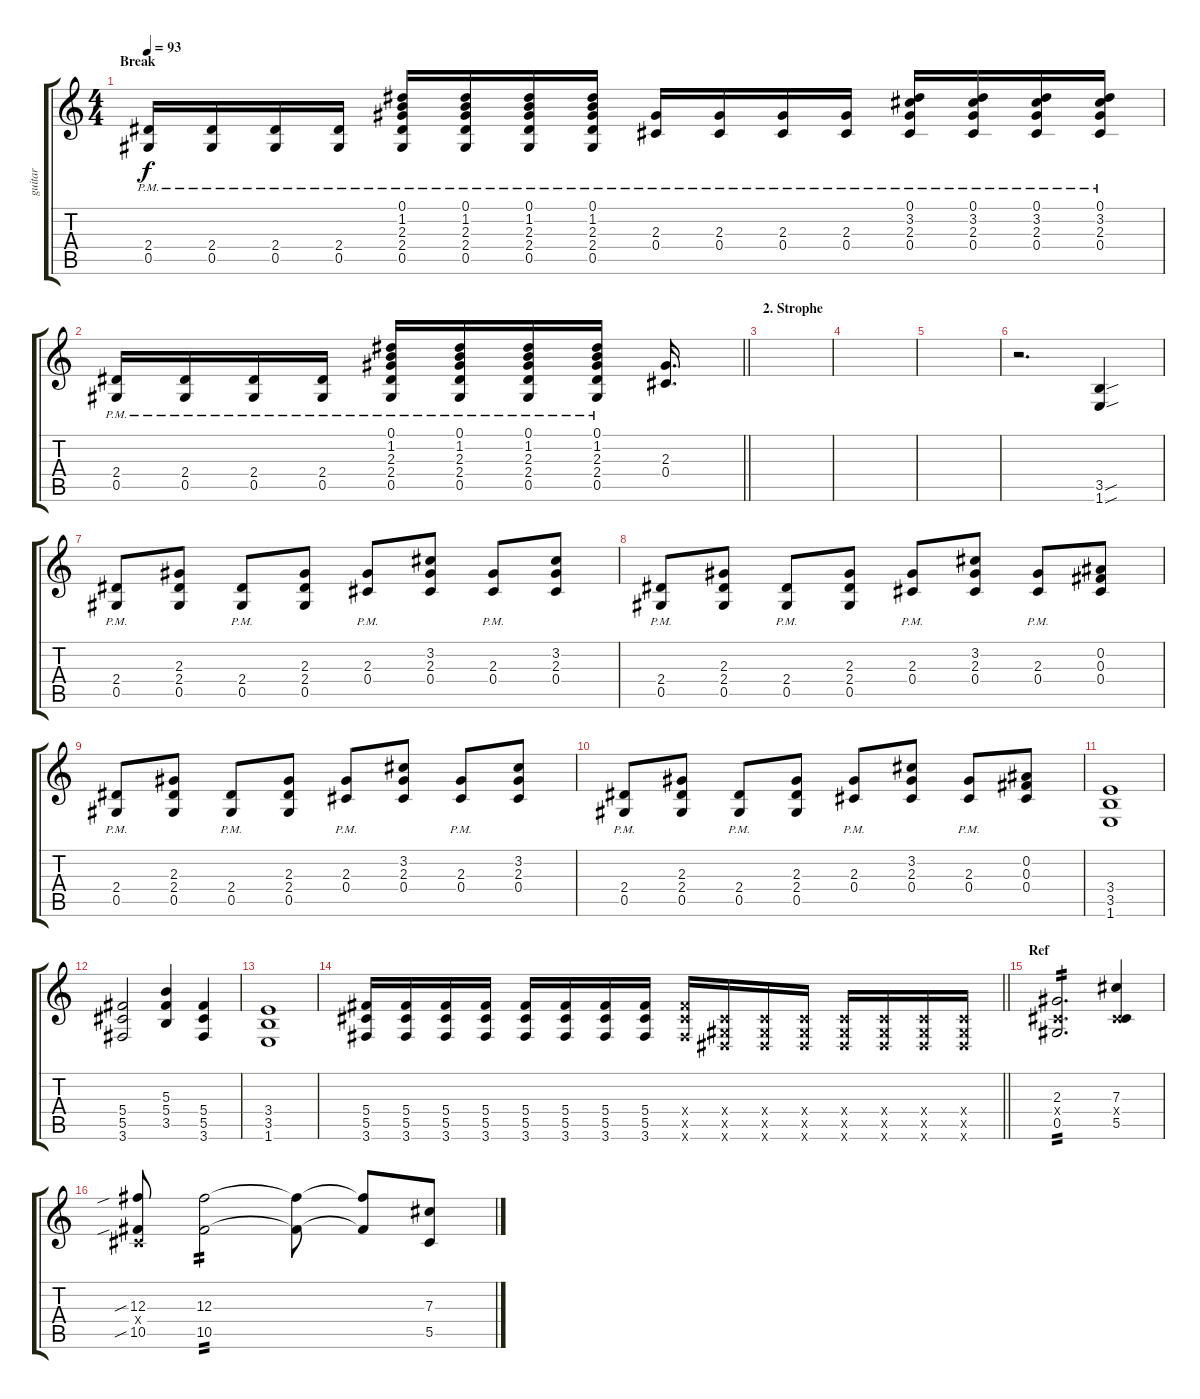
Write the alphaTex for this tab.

\track ("guitar" "guitar") {instrument distortionguitar}
\staff {score tabs}
\tuning (Eb4 Bb3 Gb3 Db3 Ab2 Eb2) {hide}
\ts (4 4)
\section ("" "Break")
\tempo 93
\clef g2
\ks c
(2.4{pm} 0.5{pm}).16{dy f} (2.4{pm} 0.5{pm}).16 (2.4{pm} 0.5{pm}).16 (2.4{pm} 0.5{pm}).16 (0.1{pm} 1.2{pm} 2.3 2.4{pm} 0.5{pm}).16 (0.1{pm} 1.2{pm} 2.3 2.4{pm} 0.5{pm}).16 (0.1{pm} 1.2{pm} 2.3{pm} 2.4{pm} 0.5{pm}).16 (0.1{pm} 1.2{pm} 2.3{pm} 2.4{pm} 0.5{pm}).16 (2.3{pm} 0.4{pm}).16 (2.3{pm} 0.4{pm}).16 (2.3{pm} 0.4{pm}).16 (2.3{pm} 0.4{pm}).16 (0.1{pm} 3.2{pm} 2.3{pm} 0.4{pm}).16 (0.1{pm} 3.2{pm} 2.3{pm} 0.4{pm}).16 (0.1{pm} 3.2{pm} 2.3{pm} 0.4{pm}).16 (0.1{pm} 3.2{pm} 2.3{pm} 0.4{pm}).16 |
\barLineRight lightlight
(2.4{pm} 0.5{pm}).16 (2.4{pm} 0.5{pm}).16 (2.4{pm} 0.5{pm}).16 (2.4{pm} 0.5{pm}).16 (0.1{pm} 1.2{pm} 2.3 2.4{pm} 0.5{pm}).16 (0.1{pm} 1.2{pm} 2.3 2.4{pm} 0.5{pm}).16 (0.1{pm} 1.2{pm} 2.3{pm} 2.4{pm} 0.5{pm}).16 (0.1{pm} 1.2{pm} 2.3{pm} 2.4{pm} 0.5{pm}).16 (2.3 0.4).16{d} |
\section ("" "2. Strophe")
|
|
|
r.2{d} (3.5{sou} 1.6{sou}).4 |
(2.4{pm} 0.5).8 (2.3 2.4 0.5).8 (2.4{pm} 0.5{pm}).8 (2.3 2.4 0.5).8 (2.3{pm} 0.4{pm}).8 (3.2 2.3 0.4).8 (2.3{pm} 0.4{pm}).8 (3.2 2.3 0.4).8 |
(2.4{pm} 0.5).8 (2.3 2.4 0.5).8 (2.4{pm} 0.5{pm}).8 (2.3 2.4 0.5).8 (2.3{pm} 0.4{pm}).8 (3.2 2.3 0.4).8 (2.3{pm} 0.4{pm}).8 (0.2 0.3 0.4).8 |
(2.4{pm} 0.5).8 (2.3 2.4 0.5).8 (2.4{pm} 0.5{pm}).8 (2.3 2.4 0.5).8 (2.3{pm} 0.4{pm}).8 (3.2 2.3 0.4).8 (2.3{pm} 0.4{pm}).8 (3.2 2.3 0.4).8 |
(2.4{pm} 0.5).8 (2.3 2.4 0.5).8 (2.4{pm} 0.5{pm}).8 (2.3 2.4 0.5).8 (2.3{pm} 0.4{pm}).8 (3.2 2.3 0.4).8 (2.3{pm} 0.4{pm}).8 (0.2 0.3 0.4).8 |
(3.4 3.5 1.6).1 |
(5.4 5.5 3.6).2 (5.3 5.4 3.5).4 (5.4 5.5 3.6).4 |
(3.4 3.5 1.6).1 |
\barLineRight lightlight
(5.4 5.5 3.6).16 (5.4 5.5 3.6).16 (5.4 5.5 3.6).16 (5.4 5.5 3.6).16 (5.4 5.5 3.6).16 (5.4 5.5 3.6).16 (5.4 5.5 3.6).16 (5.4 5.5 3.6).16 (5.4{x} 5.5{x} 3.6{x}).16 (0.4{x} 0.5{x} 0.6{x}).16 (0.4{x} 0.5{x} 0.6{x}).16 (0.4{x} 0.5{x} 0.6{x}).16 (0.4{x} 0.5{x} 0.6{x}).16 (0.4{x} 0.5{x} 0.6{x}).16 (0.4{x} 0.5{x} 0.6{x}).16 (0.4{x} 0.5{x} 0.6{x}).16 |
\section ("" "Ref")
(2.3 0.4{x} 0.5).2{d tp 2} (7.3 0.4{x} 5.5).4 |
(12.3{sib} 0.4{x} 10.5{sib}).8 (12.3 10.5).2{tp 2} (12.3{t} 10.5{t}).8 (12.3{t} 10.5{t}).8 (7.3 5.5).8
